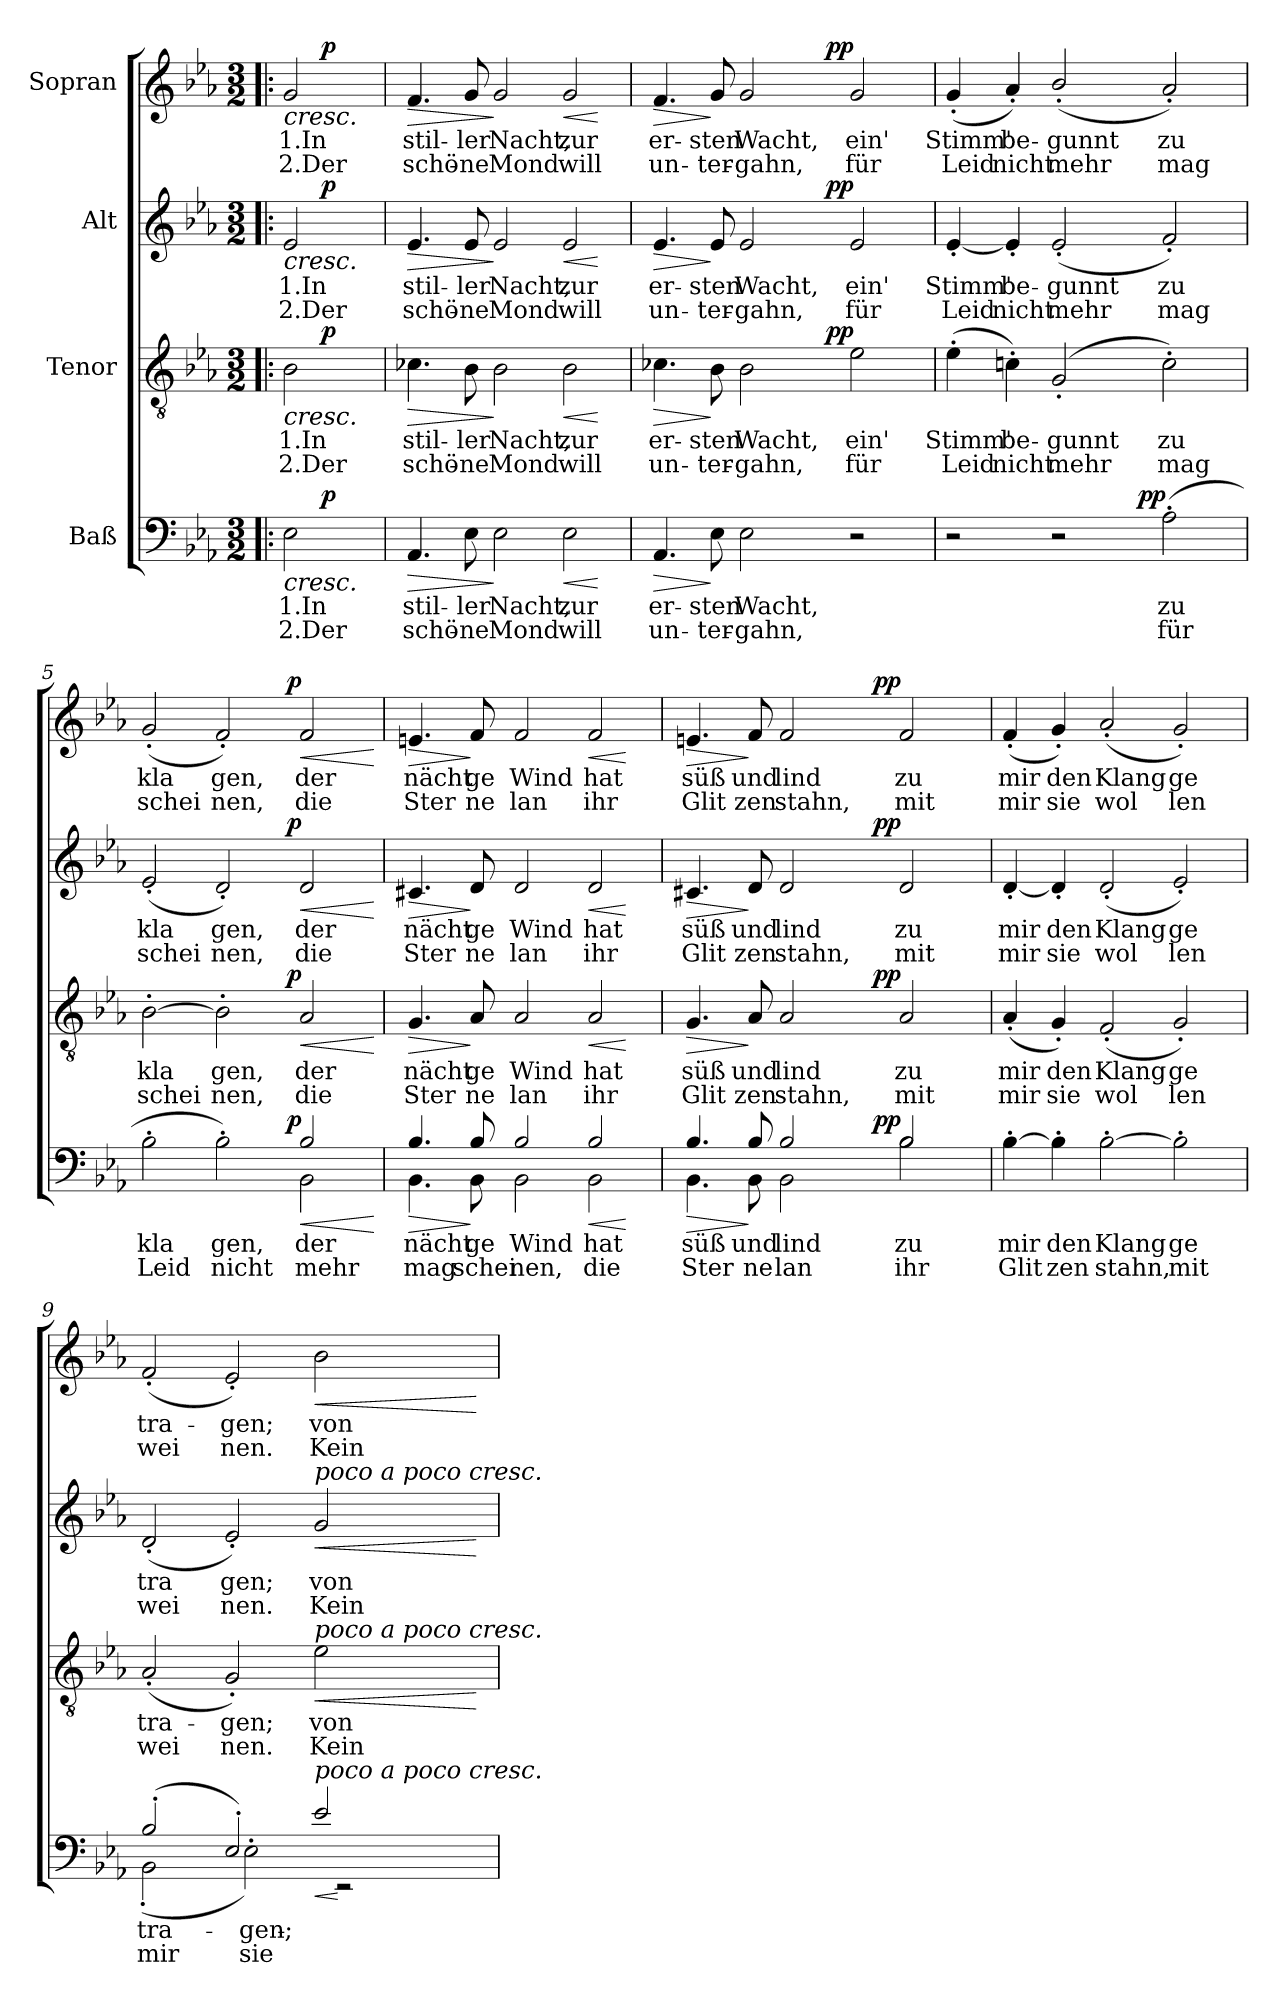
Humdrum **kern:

**kern	**text	**text	**dynam	**kern	**text	**text	**dynam	**kern	**text	**text	**dynam	**kern	**text	**text	**dynam
*part4	*part4	*part4	*part4	*part3	*part3	*part3	*part3	*part2	*part2	*part2	*part2	*part1	*part1	*part1	*part1
*staff4	*staff4	*staff4	*staff4	*staff3	*staff3	*staff3	*staff3	*staff2	*staff2	*staff2	*staff2	*staff1	*staff1	*staff1	*staff1
*I"Baß	*	*	*	*I"Tenor	*	*	*	*I"Alt	*	*	*	*I"Sopran	*	*	*
*clefF4	*	*	*	*clefGv2	*	*	*	*clefG2	*	*	*	*clefG2	*	*	*
*k[b-e-a-]	*	*	*	*k[b-e-a-]	*	*	*	*k[b-e-a-]	*	*	*	*k[b-e-a-]	*	*	*
*E-:	*	*	*	*E-:	*	*	*	*E-:	*	*	*	*E-:	*	*	*
*M3/2	*	*	*	*M3/2	*	*	*	*M3/2	*	*	*	*M3/2	*	*	*
=1!|:	=1!|:	=1!|:	=1!|:	=1!|:	=1!|:	=1!|:	=1!|:	=1!|:	=1!|:	=1!|:	=1!|:	=1!|:	=1!|:	=1!|:	=1!|:
!	!	!	!	!	!	!	!	!	!	!	!	!LO:TX:a:t=Etwas langsam.	!	!	!
!	!LO:LY:b:rj	!LO:LY:b:rj	!LO:HP:b	!	!LO:LY:b:rj	!LO:LY:b:rj	!LO:HP:b	!	!LO:LY:b:rj	!LO:LY:b:rj	!LO:HP:b	!	!LO:LY:b:rj	!LO:LY:b:rj	!LO:HP:b
*^	*	*	*	*^	*	*	*	*^	*	*	*	*^	*	*	*
2E-\	8.ryy	1.In	2.Der	<	2B-\	8.ryy	1.In	2.Der	<	2e-/	8.ryy	1.In	2.Der	<	2g/	8.ryy	1.In	2.Der	<
!	!	!	!	!LO:DY:a	!	!	!	!	!LO:DY:a	!	!	!	!	!LO:DY:a	!	!	!	!	!LO:DY:a
.	4ryy	.	.	p	.	4ryy	.	.	p	.	4ryy	.	.	p	.	4ryy	.	.	p
.	16ryy	.	.	.	.	16ryy	.	.	.	.	16ryy	.	.	.	.	16ryy	.	.	.
=2	=2	=2	=2	=2	=2	=2	=2	=2	=2	=2	=2	=2	=2	=2	=2	=2	=2	=2	=2
!	!	!LO:LY:b:rj	!LO:LY:b:rj	!LO:HP:b	!	!	!LO:LY:b:rj	!LO:LY:b:rj	!LO:HP:b	!	!	!LO:LY:b:rj	!LO:LY:b:rj	!LO:HP:b	!	!	!LO:LY:b:rj	!LO:LY:b:rj	!LO:HP:b
*v	*v	*	*	*	*	*	*	*	*	*v	*v	*	*	*	*v	*v	*	*	*
*	*	*	*	*v	*v	*	*	*	*	*	*	*	*	*	*	*
4.AA-/	stil-	schö-	>	4.c-X\	stil-	schö-	>	4.e-/	stil-	schö-	>	4.f/	stil-	schö-	>
!	!LO:LY:b:rj	!LO:LY:b:rj	!	!	!LO:LY:b:rj	!LO:LY:b:rj	!	!	!LO:LY:b:rj	!LO:LY:b:rj	!	!	!LO:LY:b:rj	!LO:LY:b:rj	!
8E-\	-ler	-ne	[	8B-\	-ler	-ne	[	8e-/	-ler	-ne	[	8g/	-ler	-ne	[
!	!LO:LY:b:rj	!LO:LY:b:rj	!	!	!LO:LY:b:rj	!LO:LY:b:rj	!	!	!LO:LY:b:rj	!LO:LY:b:rj	!	!	!LO:LY:b:rj	!LO:LY:b:rj	!
2E-\	Nacht,	Mond	]	2B-\	Nacht,	Mond	]	2e-/	Nacht,	Mond	]	2g/	Nacht,	Mond	]
!	!LO:LY:b:rj	!LO:LY:b:rj	!LO:HP:b	!	!LO:LY:b:rj	!LO:LY:b:rj	!LO:HP:b	!	!LO:LY:b:rj	!LO:LY:b:rj	!LO:HP:b	!	!LO:LY:b:rj	!LO:LY:b:rj	!LO:HP:b
2E-\	zur	will	<	2B-\	zur	will	<	2e-/	zur	will	<	2g/	zur	will	<
.	.	.	[	.	.	.	[	.	.	.	[	.	.	.	[
=3	=3	=3	=3	=3	=3	=3	=3	=3	=3	=3	=3	=3	=3	=3	=3
!	!LO:LY:b:rj	!LO:LY:b:rj	!LO:HP:b	!	!LO:LY:b:rj	!LO:LY:b:rj	!LO:HP:b	!	!LO:LY:b:rj	!LO:LY:b:rj	!LO:HP:b	!	!LO:LY:b:rj	!LO:LY:b:rj	!LO:HP:b
*	*	*	*	*^	*	*	*	*^	*	*	*	*^	*	*	*
4.AA-/	er-	un-	>	4.c-X\	2ryy	er-	un-	>	4.e-/	2ryy	er-	un-	>	4.f/	2ryy	er-	un-	>
!	!LO:LY:b:rj	!LO:LY:b:rj	!	!	!	!LO:LY:b:rj	!LO:LY:b:rj	!	!	!	!LO:LY:b:rj	!LO:LY:b:rj	!	!	!	!LO:LY:b:rj	!LO:LY:b:rj	!
8E-\	-sten	-ter-	]	8B-\	.	-sten	-ter-	]	8e-/	.	-sten	-ter-	]	8g/	.	-sten	-ter-	]
!	!LO:LY:b:rj	!LO:LY:b:rj	!	!	!	!LO:LY:b:rj	!LO:LY:b:rj	!	!	!	!LO:LY:b:rj	!LO:LY:b:rj	!	!	!	!LO:LY:b:rj	!LO:LY:b:rj	!
2E-\	Wacht,	-gahn,	.	2B-\	4ryy	Wacht,	-gahn,	.	2e-/	4ryy	Wacht,	-gahn,	.	2g/	4ryy	Wacht,	-gahn,	.
.	.	.	.	.	8ryy	.	.	.	.	8ryy	.	.	.	.	8ryy	.	.	.
.	.	.	.	.	32ryy	.	.	.	.	32ryy	.	.	.	.	32ryy	.	.	.
!	!	!	!	!	!	!	!	!LO:DY:a	!	!	!	!	!LO:DY:a	!	!	!	!	!LO:DY:a
.	.	.	.	.	2ryy	.	.	pp	.	2ryy	.	.	pp	.	2ryy	.	.	pp
!	!	!	!	!	!	!LO:LY:b:rj	!LO:LY:b:rj	!	!	!	!LO:LY:b:rj	!LO:LY:b:rj	!	!	!	!LO:LY:b:rj	!LO:LY:b:rj	!
2r	.	.	.	2e-\	.	ein'	für	.	2e-/	.	ein'	für	.	2g/	.	ein'	für	.
.	.	.	.	.	16.ryy	.	.	.	.	16.ryy	.	.	.	.	16.ryy	.	.	.
=4	=4	=4	=4	=4	=4	=4	=4	=4	=4	=4	=4	=4	=4	=4	=4	=4	=4	=4
!	!	!	!	!	!	!LO:LY:b:rj	!LO:LY:b:rj	!	!	!	!LO:LY:b:rj	!LO:LY:b:rj	!	!	!	!LO:LY:b:rj	!LO:LY:b:rj	!
*	*	*	*	*v	*v	*	*	*	*	*	*	*	*	*v	*v	*	*	*
*^	*	*	*	*	*	*	*	*v	*v	*	*	*	*	*	*	*
2r	2ryy	.	.	.	(>4e-'>\	Stimm'	Leid	.	[<4e-'</	Stimm'	Leid	.	(<4g'</	Stimm'	Leid	.
!	!	!	!	!	!	!LO:LY:b:rj	!LO:LY:b:rj	!	!	!LO:LY:b:rj	!LO:LY:b:rj	!	!	!LO:LY:b:rj	!LO:LY:b:rj	!
.	.	.	.	.	4cn'>\)	be-	nicht	.	4e-'</]	be-	nicht	.	4a-'</)	be-	nicht	.
!	!	!	!	!	!	!LO:LY:b:rj	!LO:LY:b:rj	!	!	!LO:LY:b:rj	!LO:LY:b:rj	!	!	!LO:LY:b:rj	!LO:LY:b:rj	!
2r	4ryy	.	.	.	(>2G'</	-gunnt	mehr	.	(<2e-'</	-gunnt	mehr	.	(<2b-'>/	-gunnt	mehr	.
.	8ryy	.	.	.	.	.	.	.	.	.	.	.	.	.	.	.
.	32ryy	.	.	.	.	.	.	.	.	.	.	.	.	.	.	.
!	!	!	!	!LO:DY:a	!	!	!	!	!	!	!	!	!	!	!	!
.	2ryy	.	.	pp	.	.	.	.	.	.	.	.	.	.	.	.
!	!	!LO:LY:b:rj	!LO:LY:b:rj	!	!	!LO:LY:b:rj	!LO:LY:b:rj	!	!	!LO:LY:b:rj	!LO:LY:b:rj	!	!	!LO:LY:b:rj	!LO:LY:b:rj	!
(>2A-'>\	.	zu	für	.	2c'>\)	zu	mag	.	2f'</)	zu	mag	.	2a-'</)	zu	mag	.
.	16.ryy	.	.	.	.	.	.	.	.	.	.	.	.	.	.	.
!!LO:PB:g=z
=5	=5	=5	=5	=5	=5	=5	=5	=5	=5	=5	=5	=5	=5	=5	=5	=5
!	!	!LO:LY:b:rj	!LO:LY:b:rj	!	!	!LO:LY:b:rj	!LO:LY:b:rj	!	!	!LO:LY:b:rj	!LO:LY:b:rj	!	!	!LO:LY:b:rj	!LO:LY:b:rj	!
*	*^	*	*	*	*^	*	*	*	*^	*	*	*	*^	*	*	*
2B-'<\	1ryy	2ryy	kla	Leid	.	[>2B-'>\	2ryy	kla	schei	.	(<2e-'</	2ryy	kla	schei	.	(<2g'</	2ryy	kla	schei	.
!	!	!	!LO:LY:b:rj	!LO:LY:b:rj	!	!	!	!LO:LY:b:rj	!LO:LY:b:rj	!	!	!	!LO:LY:b:rj	!LO:LY:b:rj	!	!	!	!LO:LY:b:rj	!LO:LY:b:rj	!
2B-'<\)	.	4...ryy	gen,	nicht	.	2B-'>\]	4...ryy	gen,	nen,	.	2d'</)	4...ryy	gen,	nen,	.	2f'</)	4...ryy	gen,	nen,	.
!	!	!	!	!	!LO:DY:a	!	!	!	!	!LO:DY:a	!	!	!	!	!LO:DY:a	!	!	!	!	!LO:DY:a
.	.	2ryy	.	.	p	.	2ryy	.	.	p	.	2ryy	.	.	p	.	2ryy	.	.	p
!	!	!	!LO:LY:b:rj	!LO:LY:b:rj	!LO:HP:b	!	!	!LO:LY:b:rj	!LO:LY:b:rj	!LO:HP:b	!	!	!LO:LY:b:rj	!LO:LY:b:rj	!LO:HP:b	!	!	!LO:LY:b:rj	!LO:LY:b:rj	!LO:HP:b
2BB-\	2B-/	.	der	mehr	<	2A-/	.	der	die	<	2d/	.	der	die	<	2f/	.	der	die	<
.	.	32ryy	.	.	.	.	32ryy	.	.	.	.	32ryy	.	.	.	.	32ryy	.	.	.
.	.	.	.	.	[	.	.	.	.	[	.	.	.	.	[	.	.	.	.	[
=6	=6	=6	=6	=6	=6	=6	=6	=6	=6	=6	=6	=6	=6	=6	=6	=6	=6	=6	=6	=6
!	!	!	!LO:LY:b:rj	!LO:LY:b:rj	!LO:HP:b	!	!	!LO:LY:b:rj	!LO:LY:b:rj	!LO:HP:b	!	!	!LO:LY:b:rj	!LO:LY:b:rj	!LO:HP:b	!	!	!LO:LY:b:rj	!LO:LY:b:rj	!LO:HP:b
*	*v	*v	*	*	*	*	*	*	*	*	*v	*v	*	*	*	*v	*v	*	*	*
*	*	*	*	*	*v	*v	*	*	*	*	*	*	*	*	*	*	*
4.B-/	4.BB-\	nächt	mag	>	4.G/	nächt	Ster	>	4.c#X/	nächt	Ster	>	4.en/	nächt	Ster	>
!	!	!LO:LY:b:rj	!LO:LY:b:rj	!	!	!LO:LY:b:rj	!LO:LY:b:rj	!	!	!LO:LY:b:rj	!LO:LY:b:rj	!	!	!LO:LY:b:rj	!LO:LY:b:rj	!
8B-/	8BB-\	ge	schei	]	8A-/	ge	ne	]	8d/	ge	ne	]	8f/	ge	ne	]
!	!	!LO:LY:b:rj	!LO:LY:b:rj	!	!	!LO:LY:b:rj	!LO:LY:b:rj	!	!	!LO:LY:b:rj	!LO:LY:b:rj	!	!	!LO:LY:b:rj	!LO:LY:b:rj	!
2B-/	2BB-\	Wind	nen,	.	2A-/	Wind	lan	.	2d/	Wind	lan	.	2f/	Wind	lan	.
!	!	!LO:LY:b:rj	!LO:LY:b:rj	!LO:HP:b	!	!LO:LY:b:rj	!LO:LY:b:rj	!LO:HP:b	!	!LO:LY:b:rj	!LO:LY:b:rj	!LO:HP:b	!	!LO:LY:b:rj	!LO:LY:b:rj	!LO:HP:b
2B-/	2BB-\	hat	die	<	2A-/	hat	ihr	<	2d/	hat	ihr	<	2f/	hat	ihr	<
*v	*v	*	*	*	*	*	*	*	*	*	*	*	*	*	*	*
.	.	.	[	.	.	.	[	.	.	.	[	.	.	.	[
=7	=7	=7	=7	=7	=7	=7	=7	=7	=7	=7	=7	=7	=7	=7	=7
!	!LO:LY:b:rj	!LO:LY:b:rj	!LO:HP:b	!	!LO:LY:b:rj	!LO:LY:b:rj	!LO:HP:b	!	!LO:LY:b:rj	!LO:LY:b:rj	!LO:HP:b	!	!LO:LY:b:rj	!LO:LY:b:rj	!LO:HP:b
*^	*	*	*	*^	*	*	*	*^	*	*	*	*^	*	*	*
*	*^	*	*	*	*	*	*	*	*	*	*	*	*	*	*	*	*	*	*
4.B-/	4.BB-\	2ryy	süß	Ster	>	4.G/	2ryy	süß	Glit	>	4.c#X/	2ryy	süß	Glit	>	4.en/	2ryy	süß	Glit	>
!	!	!	!LO:LY:b:rj	!LO:LY:b:rj	!	!	!	!LO:LY:b:rj	!LO:LY:b:rj	!	!	!	!LO:LY:b:rj	!LO:LY:b:rj	!	!	!	!LO:LY:b:rj	!LO:LY:b:rj	!
8B-/	8BB-\	.	und	ne	]	8A-/	.	und	zen	]	8d/	.	und	zen	]	8f/	.	und	zen	]
!	!	!	!LO:LY:b:rj	!LO:LY:b:rj	!	!	!	!LO:LY:b:rj	!LO:LY:b:rj	!	!	!	!LO:LY:b:rj	!LO:LY:b:rj	!	!	!	!LO:LY:b:rj	!LO:LY:b:rj	!
2B-/	2BB-\	4ryy	lind	lan	.	2A-/	4ryy	lind	stahn,	.	2d/	4ryy	lind	stahn,	.	2f/	4ryy	lind	stahn,	.
.	.	8ryy	.	.	.	.	8ryy	.	.	.	.	8ryy	.	.	.	.	8ryy	.	.	.
.	.	32ryy	.	.	.	.	32ryy	.	.	.	.	32ryy	.	.	.	.	32ryy	.	.	.
!	!	!	!	!	!LO:DY:a	!	!	!	!	!LO:DY:a	!	!	!	!	!LO:DY:a	!	!	!	!	!LO:DY:a
.	.	2ryy	.	.	pp	.	2ryy	.	.	pp	.	2ryy	.	.	pp	.	2ryy	.	.	pp
!	!	!	!LO:LY:b:rj	!LO:LY:b:rj	!	!	!	!LO:LY:b:rj	!LO:LY:b:rj	!	!	!	!LO:LY:b:rj	!LO:LY:b:rj	!	!	!	!LO:LY:b:rj	!LO:LY:b:rj	!
2B-/	2B-\	.	zu	ihr	.	2A-/	.	zu	mit	.	2d/	.	zu	mit	.	2f/	.	zu	mit	.
.	.	16.ryy	.	.	.	.	16.ryy	.	.	.	.	16.ryy	.	.	.	.	16.ryy	.	.	.
=8	=8	=8	=8	=8	=8	=8	=8	=8	=8	=8	=8	=8	=8	=8	=8	=8	=8	=8	=8	=8
!	!	!	!LO:LY:b:rj	!LO:LY:b:rj	!	!	!	!LO:LY:b:rj	!LO:LY:b:rj	!	!	!	!LO:LY:b:rj	!LO:LY:b:rj	!	!	!	!LO:LY:b:rj	!LO:LY:b:rj	!
*v	*v	*v	*	*	*	*	*	*	*	*	*v	*v	*	*	*	*v	*v	*	*	*
*	*	*	*	*v	*v	*	*	*	*	*	*	*	*	*	*	*
[>4B-'>\	mir	Glit	.	(<4A-'</	mir	mir	.	[<4d'</	mir	mir	.	(<4f'</	mir	mir	.
!	!LO:LY:b:rj	!LO:LY:b:rj	!	!	!LO:LY:b:rj	!LO:LY:b:rj	!	!	!LO:LY:b:rj	!LO:LY:b:rj	!	!	!LO:LY:b:rj	!LO:LY:b:rj	!
4B-'>\]	den	zen	.	4G'</)	den	sie	.	4d'</]	den	sie	.	4g'</)	den	sie	.
!	!LO:LY:b:rj	!LO:LY:b:rj	!	!	!LO:LY:b:rj	!LO:LY:b:rj	!	!	!LO:LY:b:rj	!LO:LY:b:rj	!	!	!LO:LY:b:rj	!LO:LY:b:rj	!
[>2B-'>\	Klang	stahn,	.	(<2F'</	Klang	wol	.	(<2d'</	Klang	wol	.	(<2a-'</	Klang	wol	.
!	!LO:LY:b:rj	!LO:LY:b:rj	!	!	!LO:LY:b:rj	!LO:LY:b:rj	!	!	!LO:LY:b:rj	!LO:LY:b:rj	!	!	!LO:LY:b:rj	!LO:LY:b:rj	!
2B-'>\]	ge	mit	.	2G'</)	ge	len	.	2e-'</)	ge	len	.	2g'</)	ge	len	.
!!LO:PB:g=z
=9	=9	=9	=9	=9	=9	=9	=9	=9	=9	=9	=9	=9	=9	=9	=9
*^	*	*	*	*	*	*	*	*	*	*	*	*	*	*	*
!	!	!LO:LY:b:rj	!LO:LY:b:rj	!	!	!LO:LY:b:rj	!LO:LY:b:rj	!	!	!LO:LY:b:rj	!LO:LY:b:rj	!	!	!LO:LY:b:rj	!LO:LY:b:rj	!
*	*^	*	*	*	*	*	*	*	*	*	*	*	*	*	*	*
(>2B-'>/	(<2BB-'<\	32ryy	tra-	mir	.	(<2A-'</	tra-	wei	.	(<2d'</	tra	wei	.	(<2f'</	tra-	wei	.
.	.	2ryy	.	.	.	.	.	.	.	.	.	.	.	.	.	.	.
!	!	!	!	!	!	!	!LO:LY:b:rj	!LO:LY:b:rj	!	!	!LO:LY:b:rj	!LO:LY:b:rj	!	!	!LO:LY:b:rj	!LO:LY:b:rj	!
2E-'>/)	2ryy	.	.	.	.	2G'</)	-gen;	nen.	.	2e-'</)	gen;	nen.	.	2e-'</)	-gen;	nen.	.
!	!	!	!LO:LY:b:rj	!LO:LY:b:rj	!	!	!	!	!	!	!	!	!	!	!	!	!
.	.	2E-'>\)	-gen;	sie	.	.	.	.	.	.	.	.	.	.	.	.	.
!	!	!	!	!	!	!	!	!	!	!LO:TX:a:i:t=poco a poco cresc.	!	!	!	!	!	!	!
!	!	!	!	!	!	!LO:TX:a:i:t=poco a poco cresc.	!	!	!	!	!	!	!	!	!	!	!
!LO:TX:a:i:t=poco a poco cresc.	!	!	!	!	!	!	!	!	!	!	!	!	!	!	!	!	!
!	!	!	!	!	!LO:HP:b	!	!LO:LY:b:rj	!LO:LY:b:rj	!LO:HP:b	!	!LO:LY:b:rj	!LO:LY:b:rj	!LO:HP:b	!	!LO:LY:b:rj	!LO:LY:b:rj	!LO:HP:b
2e-/	32ryy	.	.	.	<	2e-\	von	Kein	<	2g/	von	Kein	<	2b-\	von	Kein	<
.	2rEE	4..ryy	.	.	[	.	.	.	.	.	.	.	.	.	.	.	.
.	.	16ryy	.	.	.	.	.	.	.	.	.	.	.	.	.	.	.
32ryy	.	.	.	.	.	32ryy	.	.	[	32ryy	.	.	[	32ryy	.	.	[
*v	*v	*v	*	*	*	*	*	*	*	*	*	*	*	*	*	*	*
=	=	=	=	=	=	=	=	=	=	=	=	=	=	=	=
*-	*-	*-	*-	*-	*-	*-	*-	*-	*-	*-	*-	*-	*-	*-	*-
